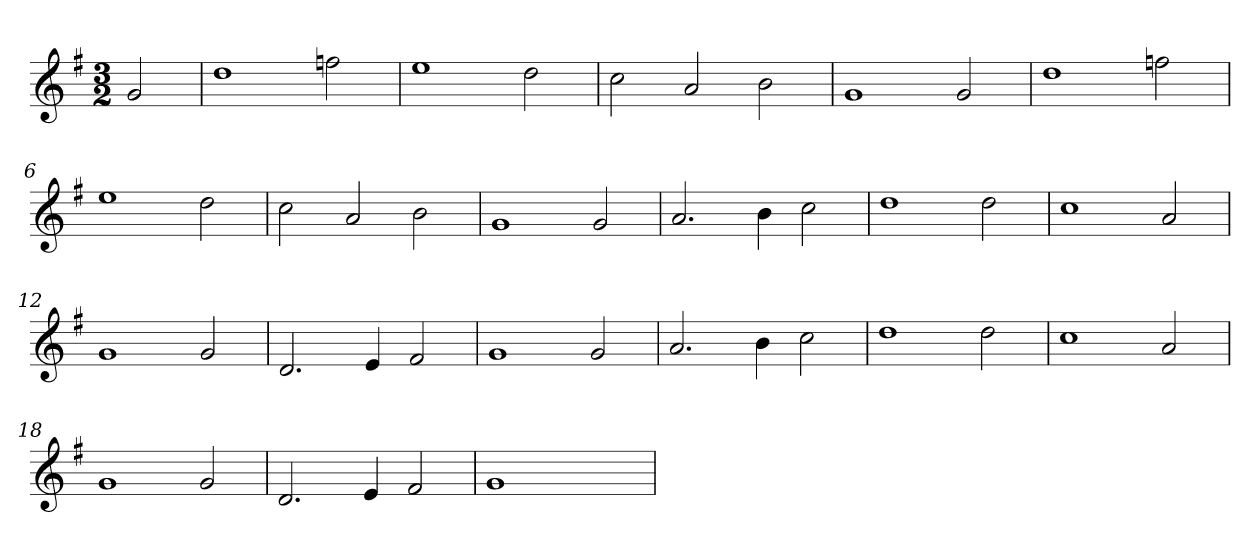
**kern
*part1
*staff1
*clefG2
*k[f#]
*G:
*M3/2
=
2g
=1
1dd
2ffn
=2
1ee
2dd
=3
2cc
2a
2b
=4
1g
2g
=5
1dd
2ffn
=6
1ee
2dd
=7
2cc
2a
2b
=8
1g
2g
=9
2.a
4b
2cc
=10
1dd
2dd
=11
1cc
2a
=12
1g
2g
=13
2.d
4e
2f#
=14
1g
2g
=15
2.a
4b
2cc
=16
1dd
2dd
=17
1cc
2a
=18
1g
2g
=19
2.d
4e
2f#
=20
1g
2ryy
=
*-
